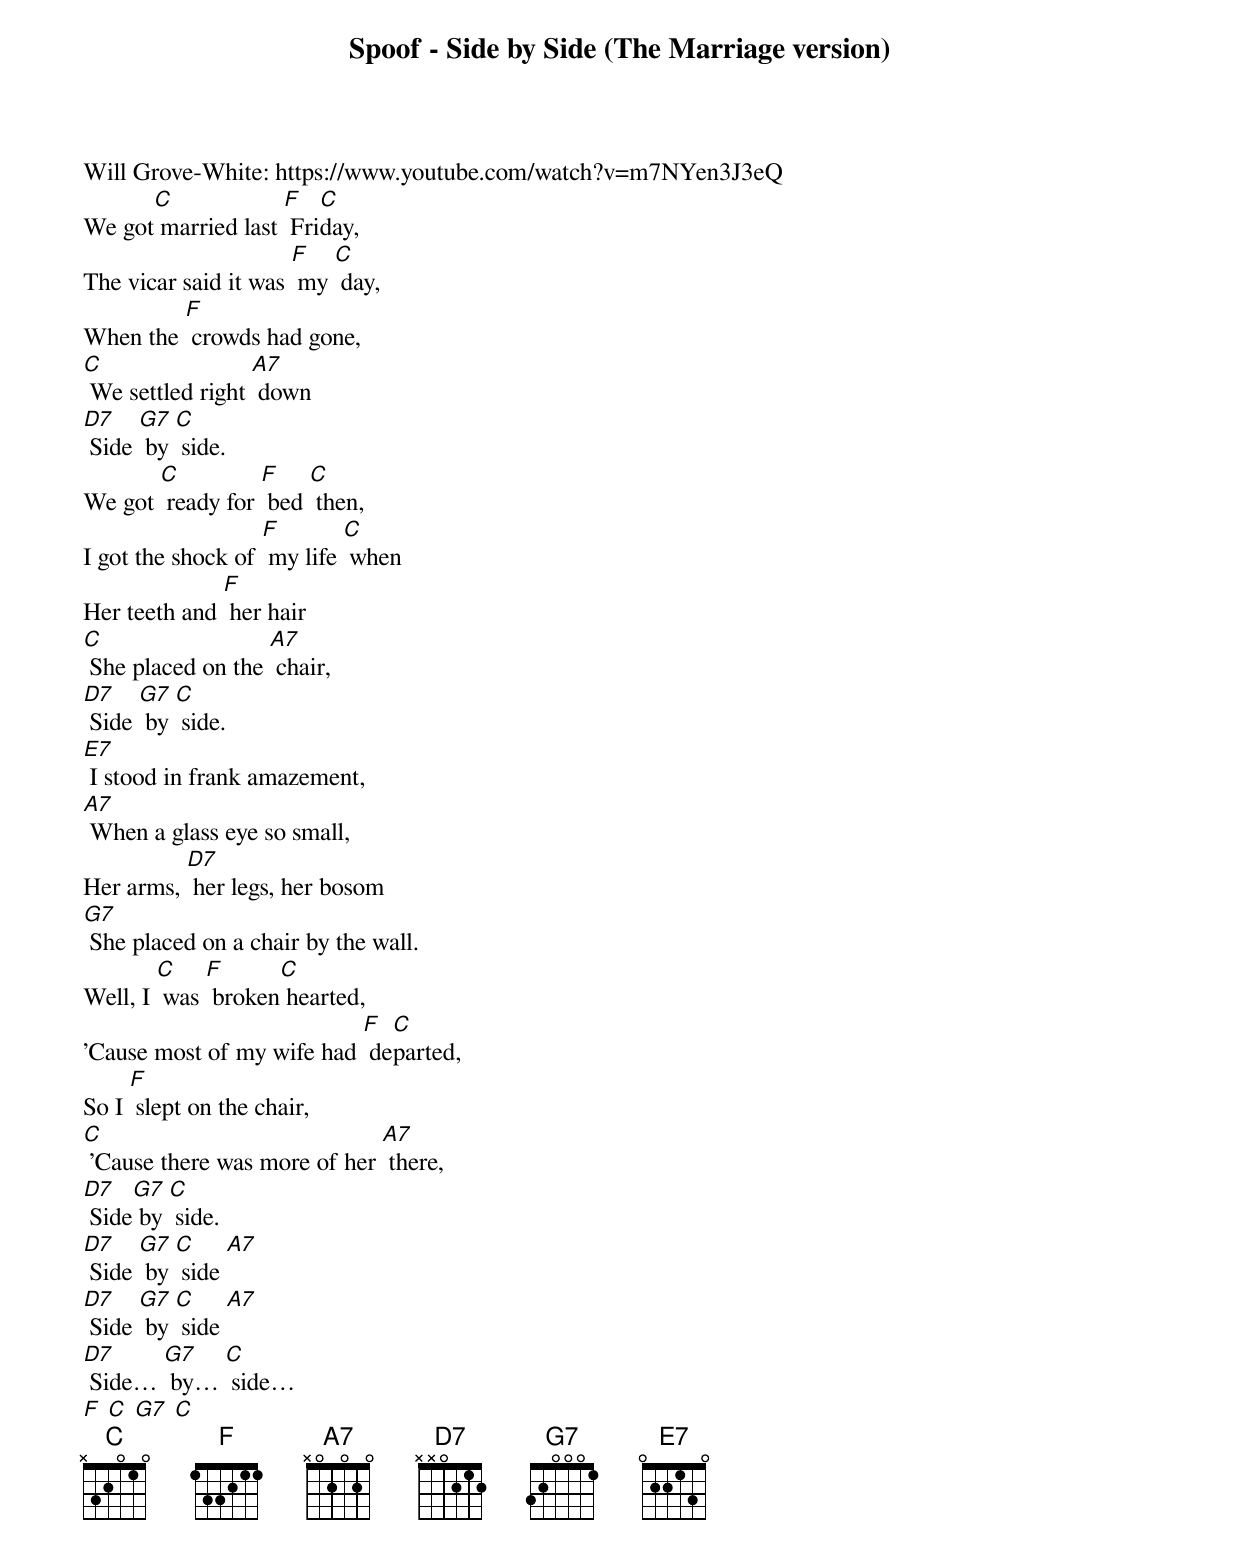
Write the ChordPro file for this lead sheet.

{t: Spoof - Side by Side (The Marriage version) }
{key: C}
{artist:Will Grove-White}
Will Grove-White: https://www.youtube.com/watch?v=m7NYen3J3eQ
{c: }
We got[C] married last [F] Fri[C]day,
The vicar said it was [F] my [C] day,
When the [F] crowds had gone,
[C] We settled right [A7] down
[D7] Side [G7] by [C] side.
{c: }
We got [C] ready for [F] bed [C] then,
I got the shock of [F] my life [C] when
Her teeth and [F] her hair
[C] She placed on the [A7] chair,
[D7] Side [G7] by [C] side.
{c: }
[E7] I stood in frank amazement,
[A7] When a glass eye so small,
Her arms, [D7] her legs, her bosom
[G7] She placed on a chair by the wall.
{c: }
Well, I [C] was [F] broken[C] hearted,
'Cause most of my wife had [F] de[C]parted,
So I [F] slept on the chair,
[C] 'Cause there was more of her [A7] there,
[D7] Side[G7] by [C] side.
[D7] Side [G7] by [C] side [A7]
[D7] Side [G7] by [C] side [A7]
[D7] Side… [G7] by… [C] side…
[F] [C] [G7] [C]
